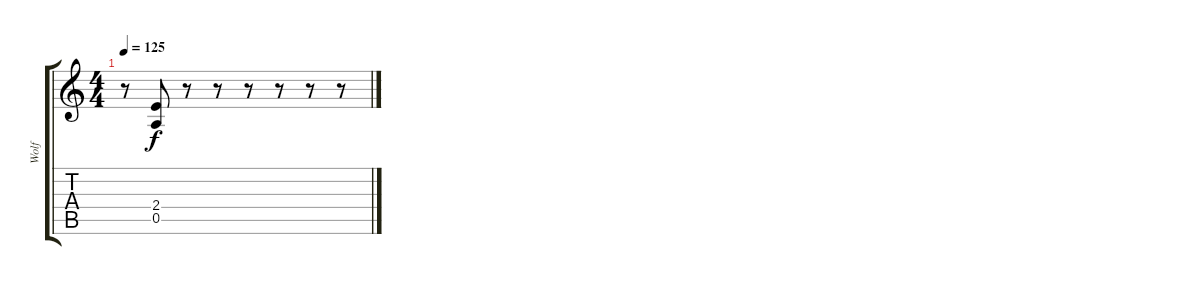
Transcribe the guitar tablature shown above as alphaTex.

\track ("Wolf " "Wolf ") {instrument distortionguitar}
\staff {score tabs}
\tuning (E4 B3 G3 D3 A2 E2) {hide}
\ts (4 4)
\tempo 125
\clef g2
\ks c
r.8{dy f} (2.4 0.5).8 r.8 r.8 r.8 r.8 r.8 r.8
